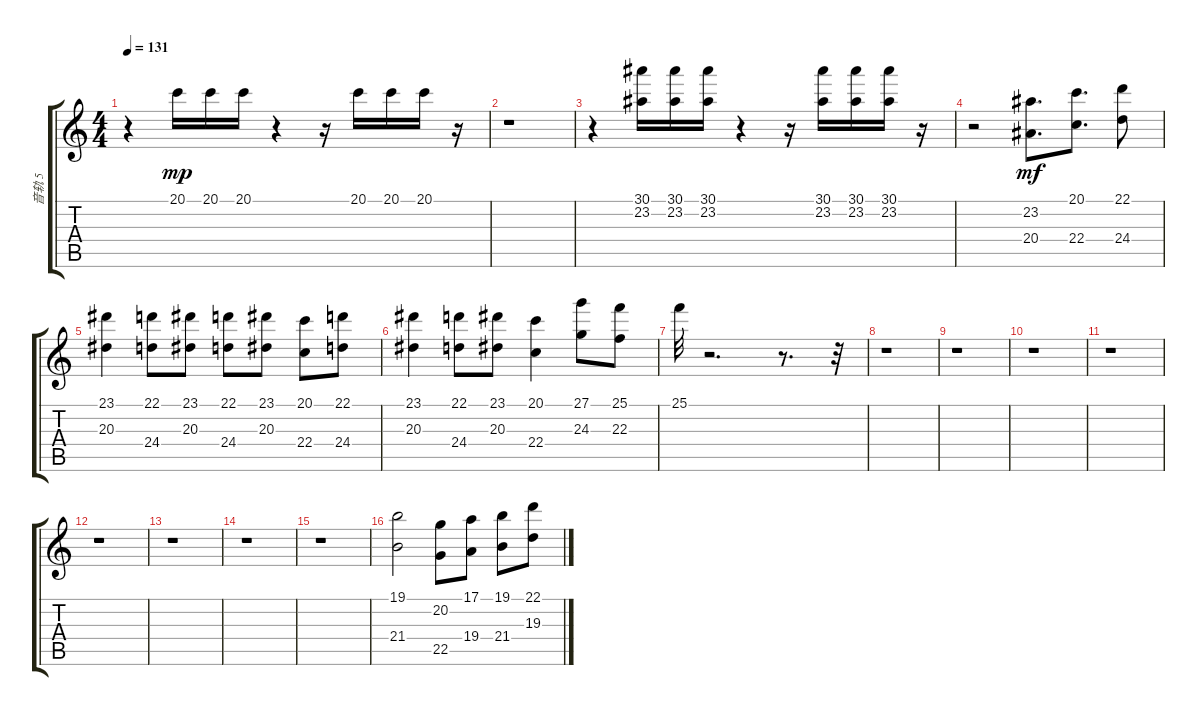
\track ("音轨 5" "音轨 5") {instrument stringensemble1}
\staff {score tabs}
\tuning (E4 B3 G3 D3 A2 E2) {hide}
\ts (4 4)
\tempo 131
\clef g2
\ks c
r.4{dy mp} 20.1.16 20.1.16 20.1.16 r.4 r.16 20.1.16 20.1.16 20.1.16 r.16 |
r.1 |
r.4 (30.1 23.2).16 (30.1 23.2).16 (30.1 23.2).16 r.4 r.16 (30.1 23.2).16 (30.1 23.2).16 (30.1 23.2).16 r.16 |
r.2 (23.2 20.4).8{d dy mf} (20.1 22.4).8{d} (22.1 24.4).8 |
(23.1 20.3).4 (22.1 24.4).8 (23.1 20.3).8 (22.1 24.4).8 (23.1 20.3).8 (20.1 22.4).8 (22.1 24.4).8 |
(23.1 20.3).4 (22.1 24.4).8 (23.1 20.3).8 (20.1 22.4).4 (27.1 24.3).8 (25.1 22.3).8 |
25.1.32 r.2{d} r.8{d} r.32 |
r.1 |
r.1 |
r.1 |
r.1 |
r.1 |
r.1 |
r.1 |
r.1 |
(19.1 21.4).2 (20.2 22.5).8 (17.1 19.4).8 (19.1 21.4).8 (22.1 19.3).8
